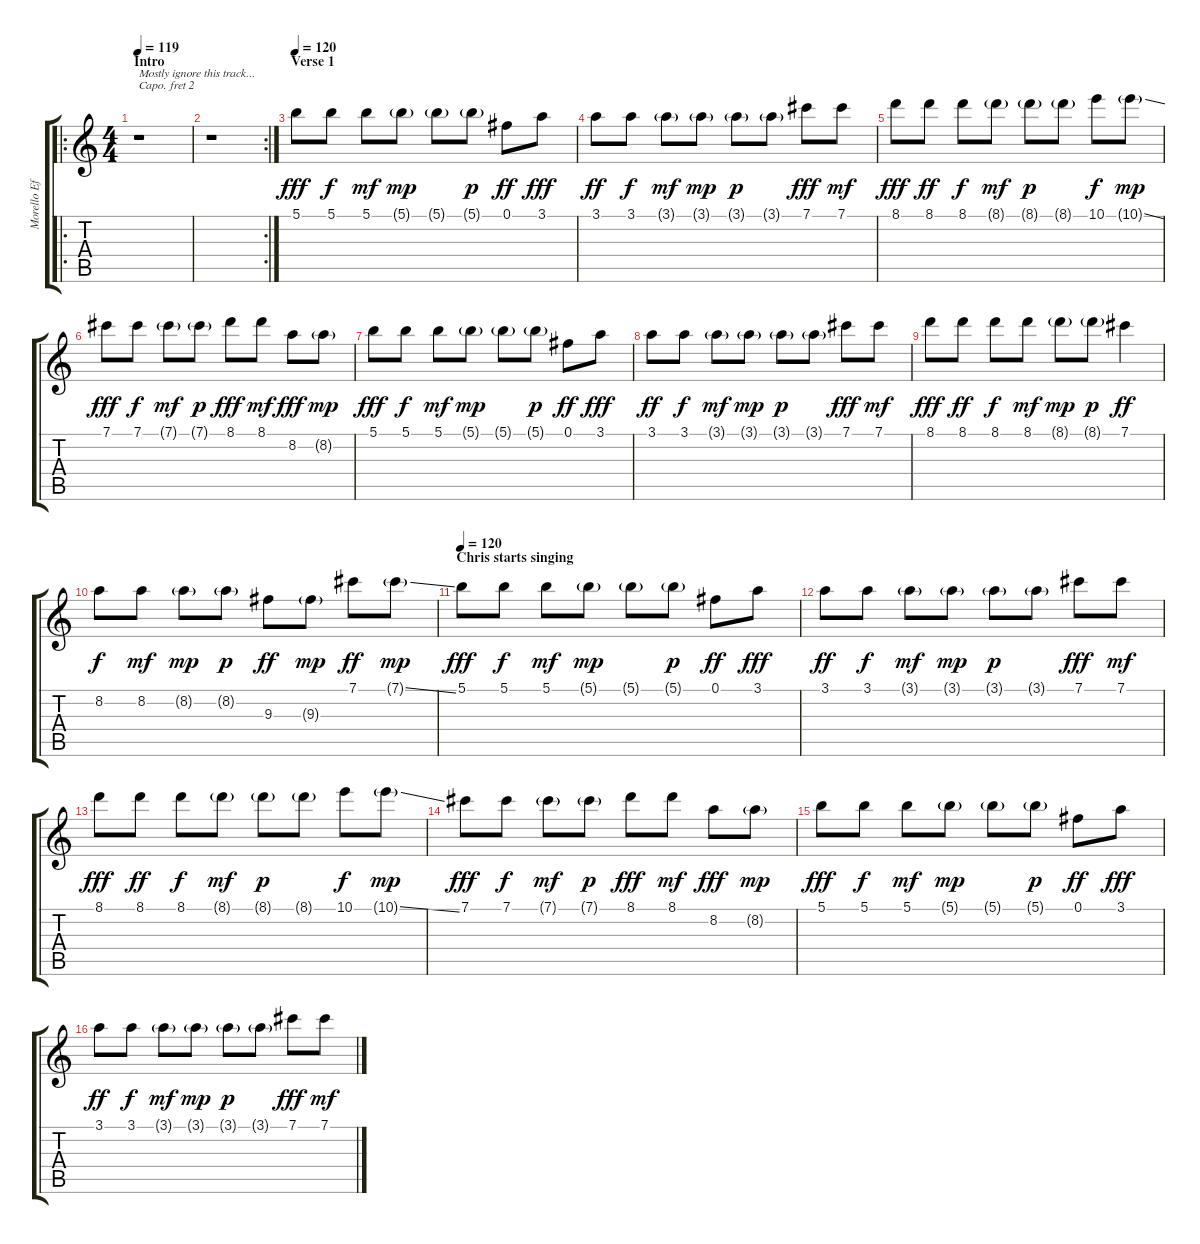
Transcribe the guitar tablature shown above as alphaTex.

\track ("Morello Effects" "Morello Ef") {instrument electricguitarclean}
\staff {score tabs}
\capo 2
\tuning (E4 B3 G3 D3 A2 E2) {hide}
\ro
\ts (4 4)
\section ("" "Intro")
\tempo 119
\tempo 90
\tempo 119
\clef g2
\ks c
r.1{txt "Mostly ignore this track..." dy fff instrument electricguitarclean} |
\rc 2
r.1 |
\section ("" "Verse 1")
\tempo 119
\tempo 120
5.1.8 5.1.8{dy f} 5.1.8{dy mf} 5.1{g}.8{dy mp} 5.1{g}.8 5.1{g}.8{dy p} 0.1.8{dy ff} 3.1.8{dy fff} |
3.1.8{dy ff} 3.1.8{dy f} 3.1{g}.8{dy mf} 3.1{g}.8{dy mp} 3.1{g}.8{dy p} 3.1{g}.8 7.1.8{dy fff} 7.1.8{dy mf} |
8.1.8{dy fff} 8.1.8{dy ff} 8.1.8{dy f} 8.1{g}.8{dy mf} 8.1{g}.8{dy p} 8.1{g}.8 10.1.8{dy f} 10.1{ss g}.8{dy mp} |
7.1.8{dy fff} 7.1.8{dy f} 7.1{g}.8{dy mf} 7.1{g}.8{dy p} 8.1.8{dy fff} 8.1.8{dy mf} 8.2.8{dy fff} 8.2{g}.8{dy mp} |
5.1.8{dy fff} 5.1.8{dy f} 5.1.8{dy mf} 5.1{g}.8{dy mp} 5.1{g}.8 5.1{g}.8{dy p} 0.1.8{dy ff} 3.1.8{dy fff} |
3.1.8{dy ff} 3.1.8{dy f} 3.1{g}.8{dy mf} 3.1{g}.8{dy mp} 3.1{g}.8{dy p} 3.1{g}.8 7.1.8{dy fff} 7.1.8{dy mf} |
8.1.8{dy fff} 8.1.8{dy ff} 8.1.8{dy f} 8.1.8{dy mf} 8.1{g}.8{dy mp} 8.1{g}.8{dy p} 7.1.4{dy ff} |
8.2.8{dy f} 8.2.8{dy mf} 8.2{g}.8{dy mp} 8.2{g}.8{dy p} 9.3.8{dy ff} 9.3{g}.8{dy mp} 7.1.8{dy ff} 7.1{ss g}.8{dy mp} |
\section ("" "Chris starts singing")
\tempo 120
5.1.8{dy fff} 5.1.8{dy f} 5.1.8{dy mf} 5.1{g}.8{dy mp} 5.1{g}.8 5.1{g}.8{dy p} 0.1.8{dy ff} 3.1.8{dy fff} |
3.1.8{dy ff} 3.1.8{dy f} 3.1{g}.8{dy mf} 3.1{g}.8{dy mp} 3.1{g}.8{dy p} 3.1{g}.8 7.1.8{dy fff} 7.1.8{dy mf} |
8.1.8{dy fff} 8.1.8{dy ff} 8.1.8{dy f} 8.1{g}.8{dy mf} 8.1{g}.8{dy p} 8.1{g}.8 10.1.8{dy f} 10.1{ss g}.8{dy mp} |
7.1.8{dy fff} 7.1.8{dy f} 7.1{g}.8{dy mf} 7.1{g}.8{dy p} 8.1.8{dy fff} 8.1.8{dy mf} 8.2.8{dy fff} 8.2{g}.8{dy mp} |
5.1.8{dy fff} 5.1.8{dy f} 5.1.8{dy mf} 5.1{g}.8{dy mp} 5.1{g}.8 5.1{g}.8{dy p} 0.1.8{dy ff} 3.1.8{dy fff} |
3.1.8{dy ff} 3.1.8{dy f} 3.1{g}.8{dy mf} 3.1{g}.8{dy mp} 3.1{g}.8{dy p} 3.1{g}.8 7.1.8{dy fff} 7.1.8{dy mf}
